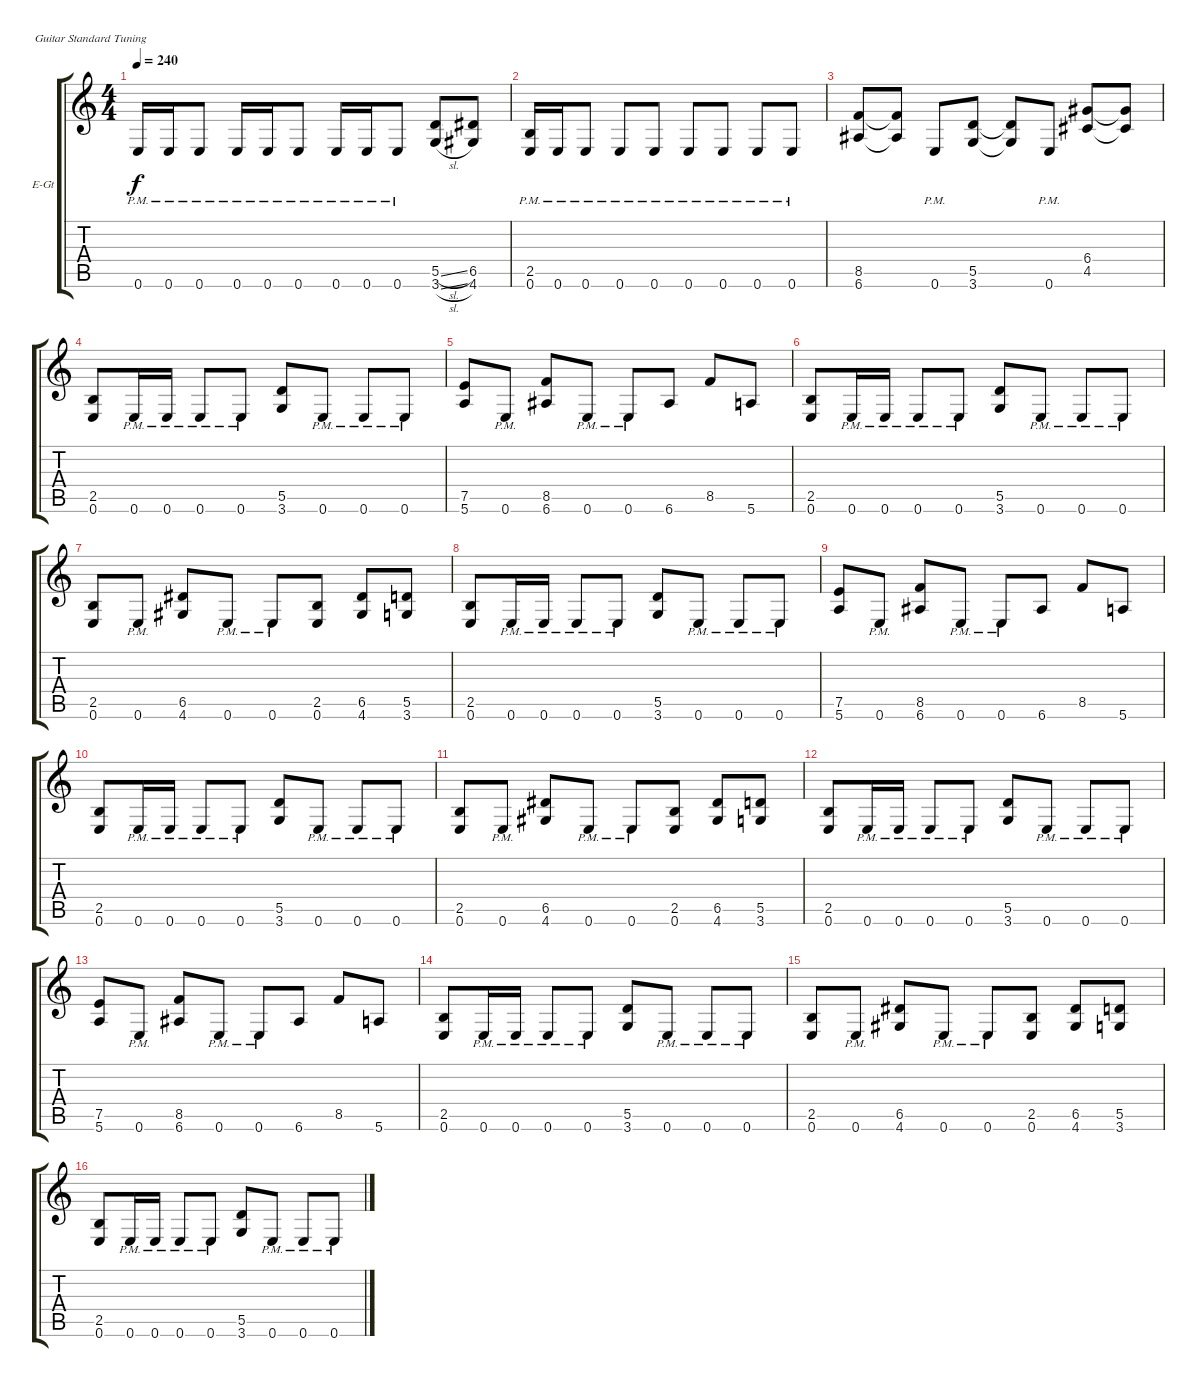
\bracketExtendMode groupsimilarinstruments
\firstSystemTrackNameOrientation horizontal
\otherSystemsTrackNameOrientation horizontal
\track ("Äîðîæêà 1" "E-Gt") {instrument distortionguitar}
\staff {score tabs}
\tuning (E4 B3 G3 D3 A2 E2)
\ts (4 4)
\tempo 240
\clef g2
\ks c
0.6{pm}.16{dy f} 0.6{pm}.16 0.6{pm}.8 0.6{pm}.16 0.6{pm}.16 0.6{pm}.8 0.6{pm}.16 0.6{pm}.16 0.6{pm}.8 (5.5{sl} 3.6{sl}).8 (6.5 4.6).8 |
(2.5{pm} 0.6{pm}).16 0.6{pm}.16 0.6{pm}.8 0.6{pm}.8 0.6{pm}.8 0.6{pm}.8 0.6{pm}.8 0.6{pm}.8 0.6{pm}.8 |
(8.5 6.6).8 (8.5{t} 6.6{t}).8 0.6{pm}.8 (5.5 3.6).8 (5.5{t} 3.6{t}).8 0.6{pm}.8 (6.4 4.5).8 (6.4{t} 4.5{t}).8 |
(2.5 0.6).8 0.6{pm}.16 0.6{pm}.16 0.6{pm}.8 0.6{pm}.8 (5.5 3.6).8 0.6{pm}.8 0.6{pm}.8 0.6{pm}.8 |
(7.5 5.6).8 0.6{pm}.8 (8.5 6.6).8 0.6{pm}.8 0.6{pm}.8 6.6.8 8.5.8 5.6.8 |
(2.5 0.6).8 0.6{pm}.16 0.6{pm}.16 0.6{pm}.8 0.6{pm}.8 (5.5 3.6).8 0.6{pm}.8 0.6{pm}.8 0.6{pm}.8 |
(0.6 2.5).8 0.6{pm}.8 (6.5 4.6).8 0.6{pm}.8 0.6{pm}.8 (2.5 0.6).8 (6.5 4.6).8 (5.5 3.6).8 |
(2.5 0.6).8 0.6{pm}.16 0.6{pm}.16 0.6{pm}.8 0.6{pm}.8 (5.5 3.6).8 0.6{pm}.8 0.6{pm}.8 0.6{pm}.8 |
(7.5 5.6).8 0.6{pm}.8 (8.5 6.6).8 0.6{pm}.8 0.6{pm}.8 6.6.8 8.5.8 5.6.8 |
(2.5 0.6).8 0.6{pm}.16 0.6{pm}.16 0.6{pm}.8 0.6{pm}.8 (5.5 3.6).8 0.6{pm}.8 0.6{pm}.8 0.6{pm}.8 |
(0.6 2.5).8 0.6{pm}.8 (6.5 4.6).8 0.6{pm}.8 0.6{pm}.8 (2.5 0.6).8 (6.5 4.6).8 (5.5 3.6).8 |
(2.5 0.6).8 0.6{pm}.16 0.6{pm}.16 0.6{pm}.8 0.6{pm}.8 (5.5 3.6).8 0.6{pm}.8 0.6{pm}.8 0.6{pm}.8 |
(7.5 5.6).8 0.6{pm}.8 (8.5 6.6).8 0.6{pm}.8 0.6{pm}.8 6.6.8 8.5.8 5.6.8 |
(2.5 0.6).8 0.6{pm}.16 0.6{pm}.16 0.6{pm}.8 0.6{pm}.8 (5.5 3.6).8 0.6{pm}.8 0.6{pm}.8 0.6{pm}.8 |
(0.6 2.5).8 0.6{pm}.8 (6.5 4.6).8 0.6{pm}.8 0.6{pm}.8 (2.5 0.6).8 (6.5 4.6).8 (5.5 3.6).8 |
(2.5 0.6).8 0.6{pm}.16 0.6{pm}.16 0.6{pm}.8 0.6{pm}.8 (5.5 3.6).8 0.6{pm}.8 0.6{pm}.8 0.6{pm}.8
